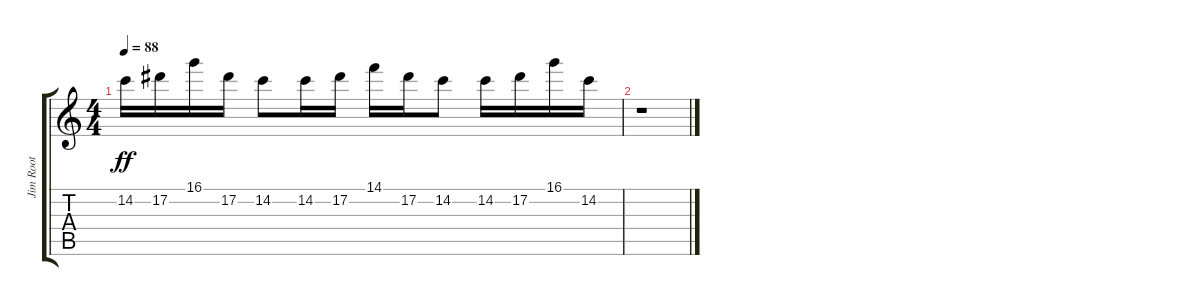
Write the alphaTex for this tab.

\track ("Jim Root" "Jim Root") {instrument distortionguitar}
\staff {score tabs}
\tuning (Eb4 Bb3 Gb3 Db3 Ab2 Eb2) {hide}
\ts (4 4)
\tempo 88
\clef g2
\ks c
14.2.16{dy ff} 17.2.16 16.1.16 17.2.16 14.2.8 14.2.16 17.2.16 14.1.16 17.2.16 14.2.8 14.2.16 17.2.16 16.1.16 14.2.16 |
r.1
